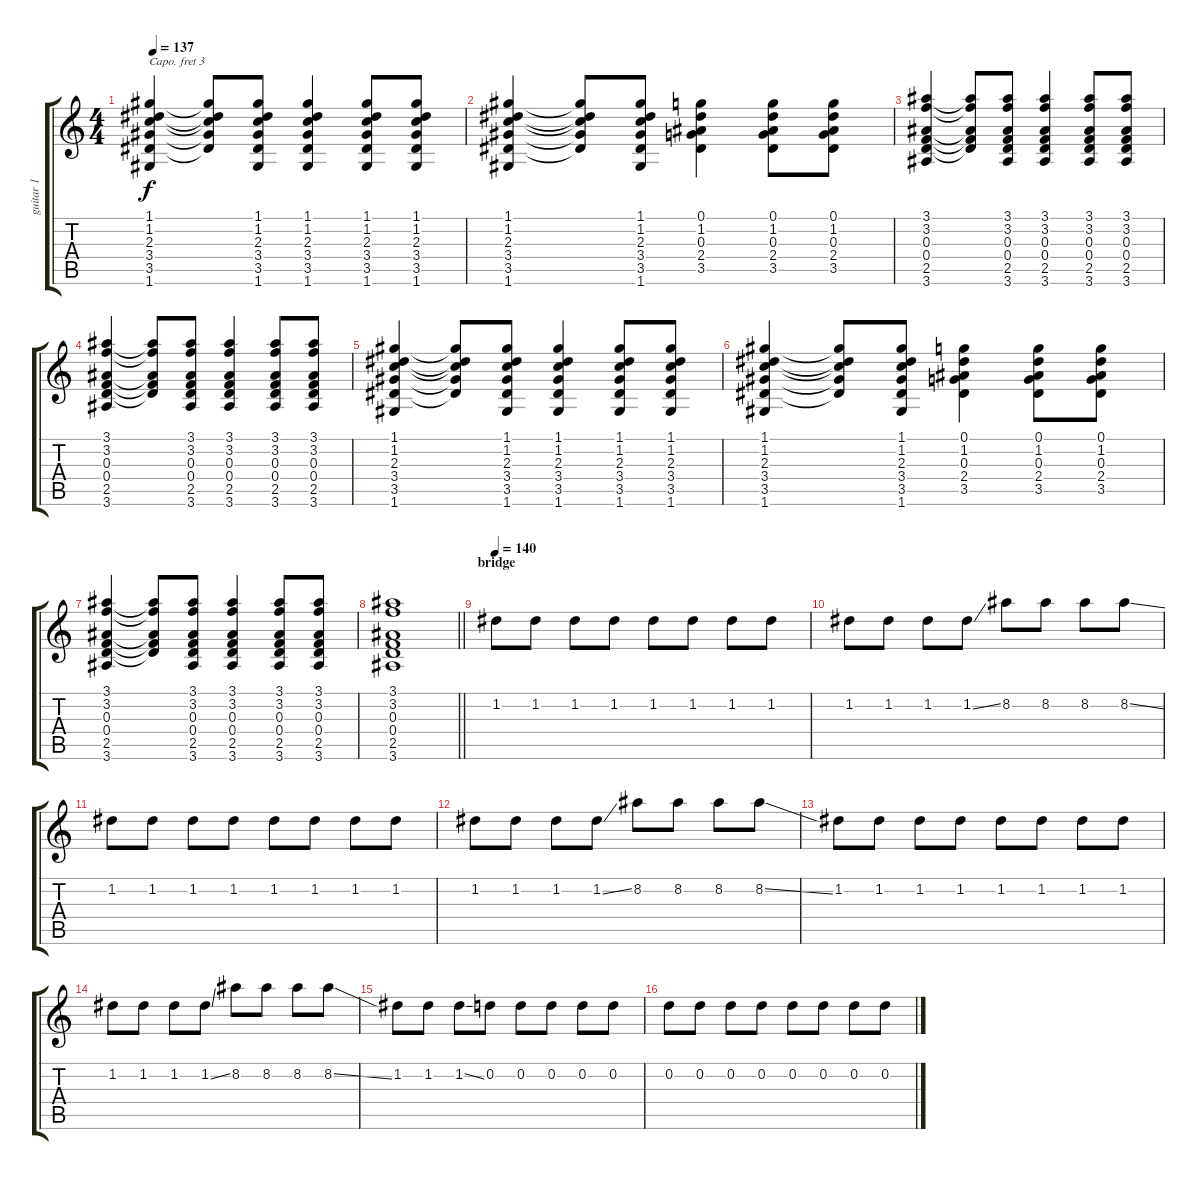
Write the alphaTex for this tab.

\track ("guitar 1" "guitar 1") {instrument acousticguitarnylon}
\staff {score tabs}
\capo 3
\tuning (E4 B3 G3 D3 A2 E2) {hide}
\ts (4 4)
\tempo 137
\clef g2
\ks c
(1.1 1.2 2.3 3.4 3.5 1.6).4{dy f} (1.1{t} 1.2{t} 2.3{t} 3.4{t} 3.5{t}).8 (1.1 1.2 2.3 3.4 3.5 1.6).8 (1.1 1.2 2.3 3.4 3.5 1.6).4 (1.1 1.2 2.3 3.4 3.5 1.6).8 (1.1 1.2 2.3 3.4 3.5 1.6).8 |
(1.1 1.2 2.3 3.4 3.5 1.6).4 (1.1{t} 1.2{t} 2.3{t} 3.4{t} 3.5{t}).8 (1.1 1.2 2.3 3.4 3.5 1.6).8 (0.1 1.2 0.3 2.4 3.5).4 (0.1 1.2 0.3 2.4 3.5).8 (0.1 1.2 0.3 2.4 3.5).8 |
(3.1 3.2 0.3 0.4 2.5 3.6).4 (3.1{t} 3.2{t} 0.3{t} 0.4{t} 2.5{t}).8 (3.1 3.2 0.3 0.4 2.5 3.6).8 (3.1 3.2 0.3 0.4 2.5 3.6).4 (3.1 3.2 0.3 0.4 2.5 3.6).8 (3.1 3.2 0.3 0.4 2.5 3.6).8 |
(3.1 3.2 0.3 0.4 2.5 3.6).4 (3.1{t} 3.2{t} 0.3{t} 0.4{t} 2.5{t}).8 (3.1 3.2 0.3 0.4 2.5 3.6).8 (3.1 3.2 0.3 0.4 2.5 3.6).4 (3.1 3.2 0.3 0.4 2.5 3.6).8 (3.1 3.2 0.3 0.4 2.5 3.6).8 |
(1.1 1.2 2.3 3.4 3.5 1.6).4 (1.1{t} 1.2{t} 2.3{t} 3.4{t} 3.5{t}).8 (1.1 1.2 2.3 3.4 3.5 1.6).8 (1.1 1.2 2.3 3.4 3.5 1.6).4 (1.1 1.2 2.3 3.4 3.5 1.6).8 (1.1 1.2 2.3 3.4 3.5 1.6).8 |
(1.1 1.2 2.3 3.4 3.5 1.6).4 (1.1{t} 1.2{t} 2.3{t} 3.4{t} 3.5{t}).8 (1.1 1.2 2.3 3.4 3.5 1.6).8 (0.1 1.2 0.3 2.4 3.5).4 (0.1 1.2 0.3 2.4 3.5).8 (0.1 1.2 0.3 2.4 3.5).8 |
(3.1 3.2 0.3 0.4 2.5 3.6).4 (3.1{t} 3.2{t} 0.3{t} 0.4{t} 2.5{t}).8 (3.1 3.2 0.3 0.4 2.5 3.6).8 (3.1 3.2 0.3 0.4 2.5 3.6).4 (3.1 3.2 0.3 0.4 2.5 3.6).8 (3.1 3.2 0.3 0.4 2.5 3.6).8 |
\barLineRight lightlight
(3.1 3.2 0.3 0.4 2.5 3.6).1 |
\section ("" "bridge")
\tempo 140
1.2.8{volume 10 balance 15 instrument fx4atmosphere} 1.2.8 1.2.8 1.2.8 1.2.8 1.2.8 1.2.8 1.2.8 |
1.2.8 1.2.8 1.2.8 1.2{ss}.8 8.2.8 8.2.8 8.2.8 8.2{ss}.8 |
1.2.8 1.2.8 1.2.8 1.2.8 1.2.8 1.2.8 1.2.8 1.2.8 |
1.2.8 1.2.8 1.2.8 1.2{ss}.8 8.2.8 8.2.8 8.2.8 8.2{ss}.8 |
1.2.8 1.2.8 1.2.8 1.2.8 1.2.8 1.2.8 1.2.8 1.2.8 |
1.2.8 1.2.8 1.2.8 1.2{ss}.8 8.2.8 8.2.8 8.2.8 8.2{ss}.8 |
1.2.8 1.2.8 1.2{ss}.8 0.2.8 0.2.8 0.2.8 0.2.8 0.2.8 |
0.2.8 0.2.8 0.2.8 0.2.8 0.2.8 0.2.8 0.2.8 0.2{ss}.8
